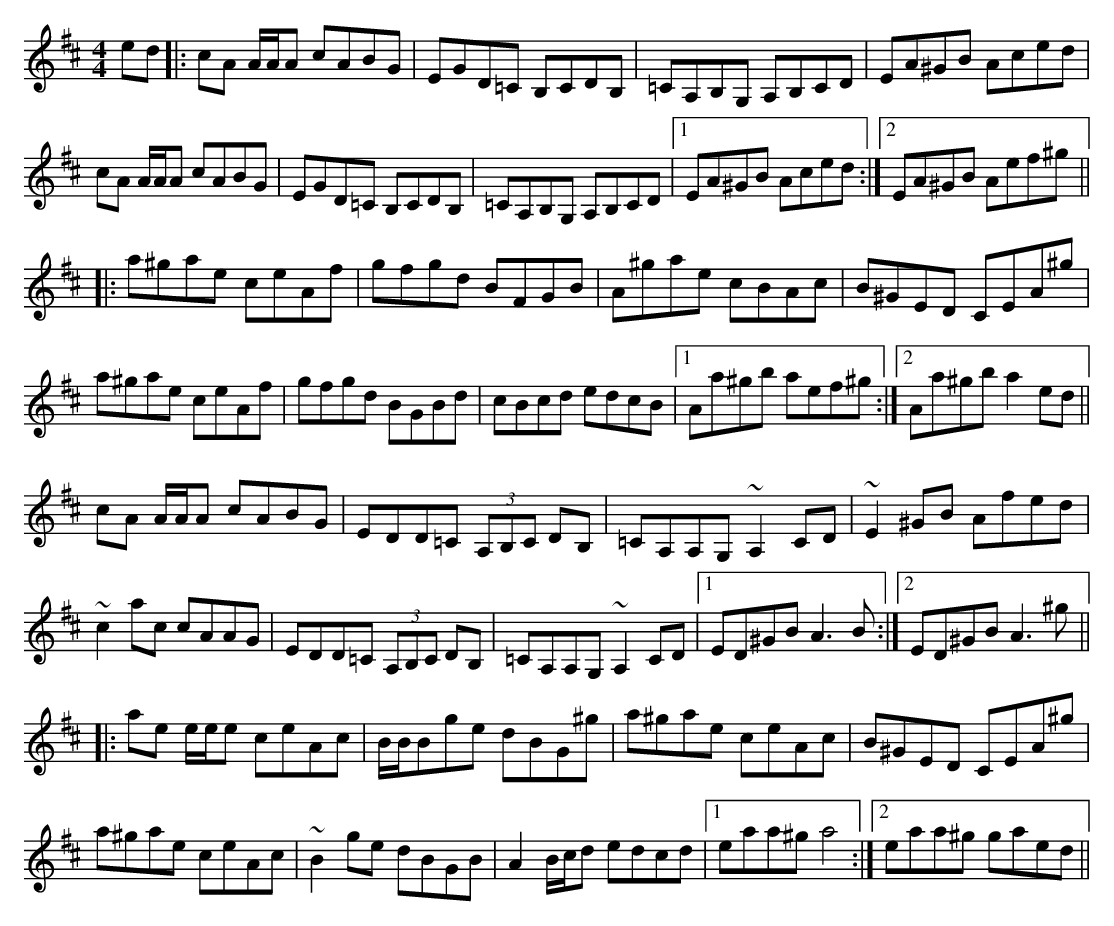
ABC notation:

X:1
M:4/4
K:Amix
ed|:cA A/A/A cABG|EGD=C B,CDB,|=CA,B,G, A,B,CD|EA^GB Aced|
cA A/A/A cABG|EGD=C B,CDB,|=CA,B,G, A,B,CD|1 EA^GB Aced:|2 EA^GB Aef^g||
|:a^gae ceAf|gfgd BFGB|A^gae cBAc|B^GED CEA^g|
a^gae ceAf|gfgd BGBd|cBcd edcB|1 Aa^gb aef^g:|2 Aa^gb a2ed||
cA A/A/A cABG|EDD=C (3A,B,C DB,|=CA,A,G, ~A,2CD|~E2^GB Afed|
~c2ac cAAG|EDD=C (3A,B,C DB,|=CA,A,G, ~A,2CD|1 ED^GB A3B:|2 ED^GB A3^g||
|:ae e/e/e ceAc|B/B/Bge dBG^g|a^gae ceAc|B^GED CEA^g|
a^gae ceAc|~B2ge dBGB|A2 B/c/d edcd|1 eaa^g a4:|2 eaa^g gaed||
